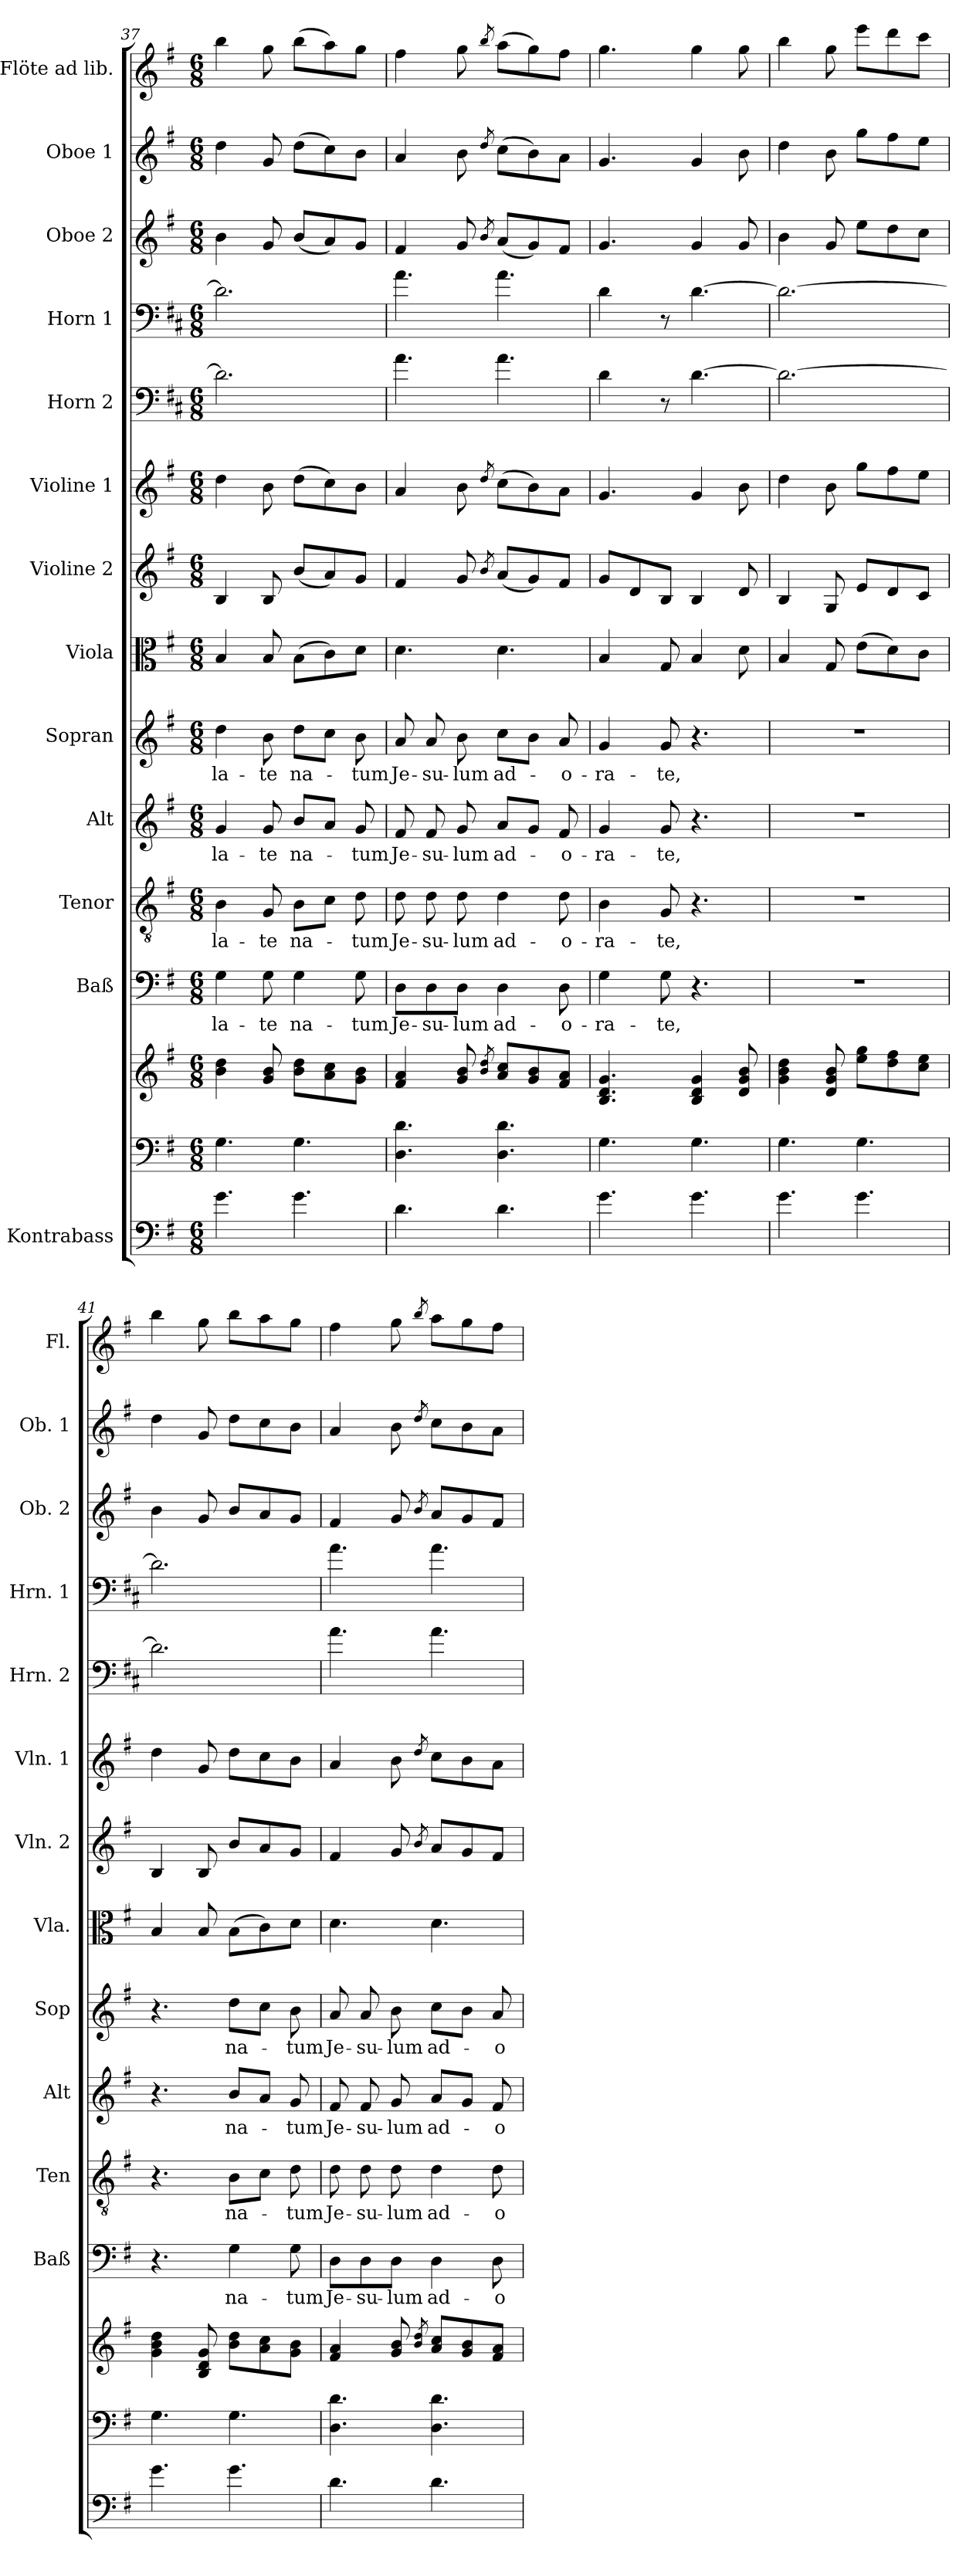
**kern	**kern	**kern	**kern	**text	**kern	**text	**kern	**text	**kern	**text	**kern	**kern	**kern	**kern	**kern	**kern	**kern	**kern
*part14	*part13	*part13	*part12	*part12	*part11	*part11	*part10	*part10	*part9	*part9	*part8	*part7	*part6	*part5	*part4	*part3	*part2	*part1
*staff15	*staff14	*staff13	*staff12	*staff12	*staff11	*staff11	*staff10	*staff10	*staff9	*staff9	*staff8	*staff7	*staff6	*staff5	*staff4	*staff3	*staff2	*staff1
*I"Kontrabass	*	*	*I"Baß	*	*I"Tenor	*	*I"Alt	*	*I"Sopran	*	*I"Viola	*I"Violine 2	*I"Violine 1	*I"Horn 2	*I"Horn 1	*I"Oboe 2	*I"Oboe 1	*I"Flöte ad lib.
*	*	*	*I'Baß	*	*I'Ten	*	*I'Alt	*	*I'Sop	*	*I'Vla.	*I'Vln. 2	*I'Vln. 1	*I'Hrn. 2	*I'Hrn. 1	*I'Ob. 2	*I'Ob. 1	*I'Fl.
!!LO:PB:g=z
*clefF4	*clefF4	*clefG2	*clefF4	*	*clefGv2	*	*clefG2	*	*clefG2	*	*clefC3	*clefG2	*clefG2	*clefF4	*clefF4	*clefG2	*clefG2	*clefG2
*ITrd7c12	*	*	*	*	*	*	*	*	*	*	*	*	*	*ITrd4c7	*ITrd4c7	*	*	*
*k[f#]	*k[f#]	*k[f#]	*k[f#]	*	*k[f#]	*	*k[f#]	*	*k[f#]	*	*k[f#]	*k[f#]	*k[f#]	*k[f#]	*k[f#]	*k[f#]	*k[f#]	*k[f#]
*G:	*G:	*G:	*G:	*	*G:	*	*G:	*	*G:	*	*G:	*G:	*G:	*G:	*G:	*G:	*G:	*G:
*M6/8	*M6/8	*M6/8	*M6/8	*	*M6/8	*	*M6/8	*	*M6/8	*	*M6/8	*M6/8	*M6/8	*M6/8	*M6/8	*M6/8	*M6/8	*M6/8
=37	=37	=37	=37	=37	=37	=37	=37	=37	=37	=37	=37	=37	=37	=37	=37	=37	=37	=37
!	!	!	!	!LO:LY:b	!	!LO:LY:b	!	!LO:LY:b	!	!LO:LY:b	!	!	!	!	!	!	!	!
4.G\	4.G\	4b\ 4dd\	4G\	-la-	4B\	-la-	4g/	-la-	4dd\	-la-	4B/	4B/	4dd\	2.G\]	2.G\]	4b\	4dd\	4bb\
!	!	!	!	!LO:LY:b	!	!LO:LY:b	!	!LO:LY:b	!	!LO:LY:b	!	!	!	!	!	!	!	!
.	.	8g/ 8b/	8G\	-te	8G/	-te	8g/	-te	8b\	-te	8B/	8B/	8b\	.	.	8g/	8g/	8gg\
!	!	!	!	!LO:LY:b	!	!LO:LY:b	!	!LO:LY:b	!	!LO:LY:b	!	!	!	!	!	!	!	!
4.G\	4.G\	8b\ 8dd\L	4G\	na-	8B\L	na-	8b/L	na-	8dd\L	na-	(>8B\L	(<8b/L	(>8dd\L	.	.	(<8b/L	(>8dd\L	(>8bb\L
.	.	8a\ 8cc\	.	.	8c\J	.	8a/J	.	8cc\J	.	8c\)	8a/)	8cc\)	.	.	8a/)	8cc\)	8aa\)
!	!	!	!	!LO:LY:b	!	!LO:LY:b	!	!LO:LY:b	!	!LO:LY:b	!	!	!	!	!	!	!	!
.	.	8g\ 8b\J	8G\	-tum	8d\	-tum	8g/	-tum	8b\	-tum	8d\J	8g/J	8b\J	.	.	8g/J	8b\J	8gg\J
=38	=38	=38	=38	=38	=38	=38	=38	=38	=38	=38	=38	=38	=38	=38	=38	=38	=38	=38
!	!	!	!	!LO:LY:b	!	!LO:LY:b	!	!LO:LY:b	!	!LO:LY:b	!	!	!	!	!	!	!	!
4.D\	4.D\ 4.d\	4f#/ 4a/	8D\L	Je-	8d\	Je-	8f#/	Je-	8a/	Je-	4.d\	4f#/	4a/	4.d\	4.d\	4f#/	4a/	4ff#\
!	!	!	!	!LO:LY:b	!	!LO:LY:b	!	!LO:LY:b	!	!LO:LY:b	!	!	!	!	!	!	!	!
.	.	.	8D\	-su-	8d\	-su-	8f#/	-su-	8a/	-su-	.	.	.	.	.	.	.	.
!	!	!	!	!LO:LY:b	!	!LO:LY:b	!	!LO:LY:b	!	!LO:LY:b	!	!	!	!	!	!	!	!
.	.	8g/ 8b/	8D\J	-lum	8d\	-lum	8g/	-lum	8b\	-lum	.	8g/	8b\	.	.	8g/	8b\	8gg\
.	.	8qb/ 8qdd/	.	.	.	.	.	.	.	.	.	8qb/	8qdd/	.	.	8qb/	8qdd/	8qbb/
!	!	!	!	!LO:LY:b	!	!LO:LY:b	!	!LO:LY:b	!	!LO:LY:b	!	!	!	!	!	!	!	!
4.D\	4.D\ 4.d\	8a/ 8cc/L	4D\	ad-	4d\	ad-	8a/L	ad-	8cc\L	ad-	4.d\	(<8a/L	(>8cc\L	4.d\	4.d\	(<8a/L	(>8cc\L	(>8aa\L
.	.	8g/ 8b/	.	.	.	.	8g/J	.	8b\J	.	.	8g/)	8b\)	.	.	8g/)	8b\)	8gg\)
!	!	!	!	!LO:LY:b	!	!LO:LY:b	!	!LO:LY:b	!	!LO:LY:b	!	!	!	!	!	!	!	!
.	.	8f#/ 8a/J	8D\	-o-	8d\	-o-	8f#/	-o-	8a/	-o-	.	8f#/J	8a\J	.	.	8f#/J	8a\J	8ff#\J
=39	=39	=39	=39	=39	=39	=39	=39	=39	=39	=39	=39	=39	=39	=39	=39	=39	=39	=39
!	!	!	!	!LO:LY:b	!	!LO:LY:b	!	!LO:LY:b	!	!LO:LY:b	!	!	!	!	!	!	!	!
4.G\	4.G\	4.B/ 4.d/ 4.g/	4G\	-ra-	4B\	-ra-	4g/	-ra-	4g/	-ra-	4B/	8g/L	4.g/	4G\	4G\	4.g/	4.g/	4.gg\
.	.	.	.	.	.	.	.	.	.	.	.	8d/	.	.	.	.	.	.
!	!	!	!	!LO:LY:b	!	!LO:LY:b	!	!LO:LY:b	!	!LO:LY:b	!	!	!	!	!	!	!	!
.	.	.	8G\	-te,	8G/	-te,	8g/	-te,	8g/	-te,	8G/	8B/J	.	8r	8r	.	.	.
4.G\	4.G\	4B/ 4d/ 4g/	4.r	.	4.r	.	4.r	.	4.r	.	4B/	4B/	4g/	[4.G\	[4.G\	4g/	4g/	4gg\
.	.	8d/ 8g/ 8b/	.	.	.	.	.	.	.	.	8d\	8d/	8b\	.	.	8g/	8b\	8gg\
=40	=40	=40	=40	=40	=40	=40	=40	=40	=40	=40	=40	=40	=40	=40	=40	=40	=40	=40
4.G\	4.G\	4g\ 4b\ 4dd\	2.r	.	2.r	.	2.r	.	2.r	.	4B/	4B/	4dd\	2.G\_	2.G\_	4b\	4dd\	4bb\
.	.	8d/ 8g/ 8b/	.	.	.	.	.	.	.	.	8G/	8G/	8b\	.	.	8g/	8b\	8gg\
4.G\	4.G\	8ee\ 8gg\L	.	.	.	.	.	.	.	.	(>8e\L	8e/L	8gg\L	.	.	8ee\L	8gg\L	8eee\L
.	.	8dd\ 8ff#\	.	.	.	.	.	.	.	.	8d\)	8d/	8ff#\	.	.	8dd\	8ff#\	8ddd\
.	.	8cc\ 8ee\J	.	.	.	.	.	.	.	.	8c\J	8c/J	8ee\J	.	.	8cc\J	8ee\J	8ccc\J
=41	=41	=41	=41	=41	=41	=41	=41	=41	=41	=41	=41	=41	=41	=41	=41	=41	=41	=41
4.G\	4.G\	4g\ 4b\ 4dd\	4.r	.	4.r	.	4.r	.	4.r	.	4B/	4B/	4dd\	2.G\]	2.G\]	4b\	4dd\	4bb\
.	.	8B/ 8d/ 8g/	.	.	.	.	.	.	.	.	8B/	8B/	8g/	.	.	8g/	8g/	8gg\
!	!	!	!	!LO:LY:b	!	!LO:LY:b	!	!LO:LY:b	!	!LO:LY:b	!	!	!	!	!	!	!	!
4.G\	4.G\	8b\ 8dd\L	4G\	na-	8B\L	na-	8b/L	na-	8dd\L	na-	(>8B\L	8b/L	8dd\L	.	.	8b/L	8dd\L	8bb\L
.	.	8a\ 8cc\	.	.	8c\J	.	8a/J	.	8cc\J	.	8c\)	8a/	8cc\	.	.	8a/	8cc\	8aa\
!	!	!	!	!LO:LY:b	!	!LO:LY:b	!	!LO:LY:b	!	!LO:LY:b	!	!	!	!	!	!	!	!
.	.	8g\ 8b\J	8G\	-tum	8d\	-tum	8g/	-tum	8b\	-tum	8d\J	8g/J	8b\J	.	.	8g/J	8b\J	8gg\J
=42	=42	=42	=42	=42	=42	=42	=42	=42	=42	=42	=42	=42	=42	=42	=42	=42	=42	=42
!	!	!	!	!LO:LY:b	!	!LO:LY:b	!	!LO:LY:b	!	!LO:LY:b	!	!	!	!	!	!	!	!
4.D\	4.D\ 4.d\	4f#/ 4a/	8D\L	Je-	8d\	Je-	8f#/	Je-	8a/	Je-	4.d\	4f#/	4a/	4.d\	4.d\	4f#/	4a/	4ff#\
!	!	!	!	!LO:LY:b	!	!LO:LY:b	!	!LO:LY:b	!	!LO:LY:b	!	!	!	!	!	!	!	!
.	.	.	8D\	-su-	8d\	-su-	8f#/	-su-	8a/	-su-	.	.	.	.	.	.	.	.
!	!	!	!	!LO:LY:b	!	!LO:LY:b	!	!LO:LY:b	!	!LO:LY:b	!	!	!	!	!	!	!	!
.	.	8g/ 8b/	8D\J	-lum	8d\	-lum	8g/	-lum	8b\	-lum	.	8g/	8b\	.	.	8g/	8b\	8gg\
.	.	8qb/ 8qdd/	.	.	.	.	.	.	.	.	.	8qb/	8qdd/	.	.	8qb/	8qdd/	8qbb/
!	!	!	!	!LO:LY:b	!	!LO:LY:b	!	!LO:LY:b	!	!LO:LY:b	!	!	!	!	!	!	!	!
4.D\	4.D\ 4.d\	8a/ 8cc/L	4D\	ad-	4d\	ad-	8a/L	ad-	8cc\L	ad-	4.d\	8a/L	8cc\L	4.d\	4.d\	8a/L	8cc\L	8aa\L
.	.	8g/ 8b/	.	.	.	.	8g/J	.	8b\J	.	.	8g/	8b\	.	.	8g/	8b\	8gg\
!	!	!	!	!LO:LY:b	!	!LO:LY:b	!	!LO:LY:b	!	!LO:LY:b	!	!	!	!	!	!	!	!
.	.	8f#/ 8a/J	8D\	-o-	8d\	-o-	8f#/	-o-	8a/	-o-	.	8f#/J	8a\J	.	.	8f#/J	8a\J	8ff#\J
=	=	=	=	=	=	=	=	=	=	=	=	=	=	=	=	=	=	=
*-	*-	*-	*-	*-	*-	*-	*-	*-	*-	*-	*-	*-	*-	*-	*-	*-	*-	*-
